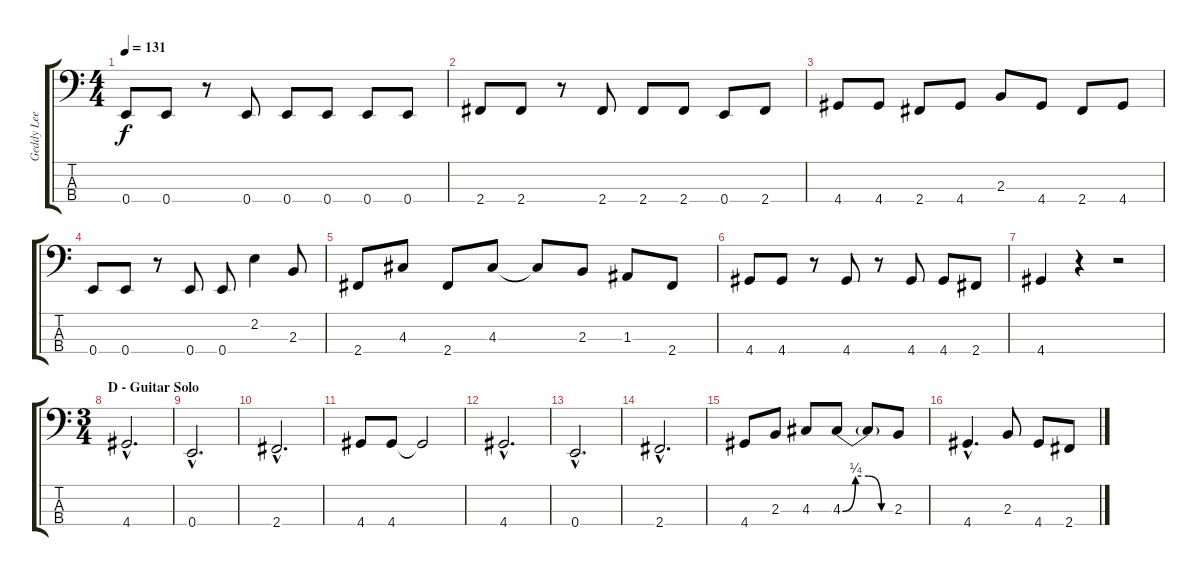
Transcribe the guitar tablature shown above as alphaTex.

\track ("Geddy Lee" "Geddy Lee") {instrument electricbassfinger}
\staff {score tabs}
\tuning (G2 D2 A1 E1) {hide}
\ts (4 4)
\tempo 131
\clef f4
\ks c
0.4.8{dy f} 0.4.8 r.8 0.4.8 0.4.8 0.4.8 0.4.8 0.4.8 |
2.4.8 2.4.8 r.8 2.4.8 2.4.8 2.4.8 0.4.8 2.4.8 |
4.4.8 4.4.8 2.4.8 4.4.8 2.3.8 4.4.8 2.4.8 4.4.8 |
0.4.8 0.4.8 r.8 0.4.8 0.4.8 2.2.4 2.3.8 |
2.4.8 4.3.8 2.4.8 4.3.8 4.3{t}.8 2.3.8 1.3.8 2.4.8 |
4.4.8 4.4.8 r.8 4.4.8 r.8 4.4.8 4.4.8 2.4.8 |
4.4.4 r.4 r.2 |
\ts (3 4)
\section ("" "D - Guitar Solo")
4.4{hac}.2{d} |
0.4{hac}.2{d} |
2.4{hac}.2{d} |
4.4.8 4.4.8 4.4{t}.2 |
4.4{hac}.2{d} |
0.4{hac}.2{d} |
2.4{hac}.2{d} |
4.4.8 2.3.8 4.3.8 4.3{be (custom 0 0 15 1 30 1 45 0 60 0)}.8 4.3{t}.8 2.3.8 |
4.4{hac}.4{d} 2.3.8 4.4.8 2.4.8
